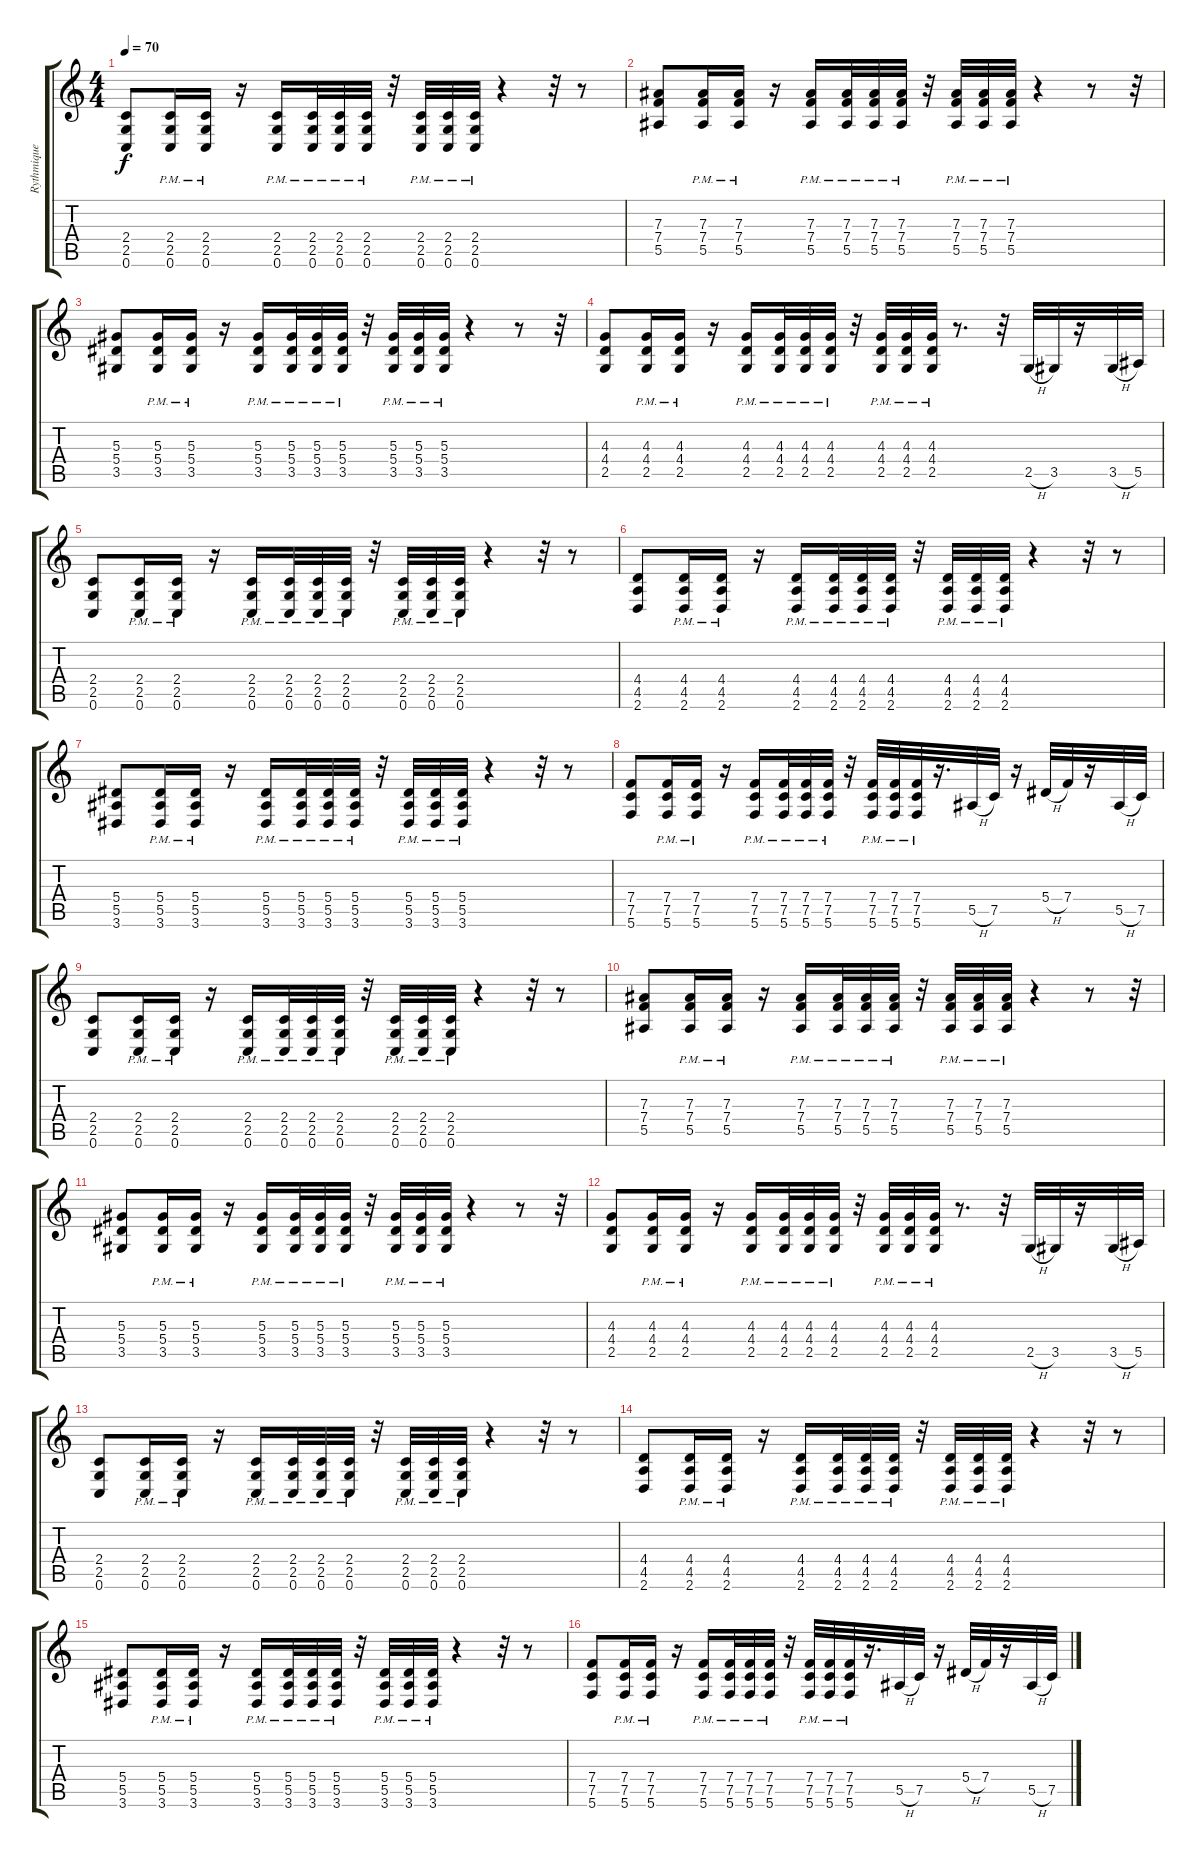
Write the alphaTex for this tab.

\track ("Rythmique" "Rythmique") {instrument distortionguitar}
\staff {score tabs}
\tuning (C4 Ab3 Eb3 Bb2 F2 C2) {hide}
\ts (4 4)
\tempo 70
\clef g2
\ks c
(2.4 2.5 0.6).8{dy f instrument distortionguitar} (2.4{pm} 2.5{pm} 0.6{pm}).16 (2.4{pm} 2.5{pm} 0.6{pm}).16 r.16 (2.4{pm} 2.5{pm} 0.6{pm}).16 (2.4{pm} 2.5{pm} 0.6{pm}).32 (2.4{pm} 2.5{pm} 0.6{pm}).32 (2.4{pm} 2.5{pm} 0.6{pm}).32 r.32 (2.4{pm} 2.5{pm} 0.6{pm}).32 (2.4{pm} 2.5{pm} 0.6{pm}).32 (2.4{pm} 2.5{pm} 0.6{pm}).32 r.4 r.32 r.8 |
(7.3 7.4 5.5).8 (7.3{pm} 7.4{pm} 5.5{pm}).16 (7.3{pm} 7.4{pm} 5.5{pm}).16 r.16 (7.3{pm} 7.4{pm} 5.5{pm}).16 (7.3{pm} 7.4{pm} 5.5{pm}).32 (7.3{pm} 7.4{pm} 5.5{pm}).32 (7.3{pm} 7.4{pm} 5.5{pm}).32 r.32 (7.3{pm} 7.4{pm} 5.5{pm}).32 (7.3{pm} 7.4{pm} 5.5{pm}).32 (7.3{pm} 7.4{pm} 5.5{pm}).32 r.4 r.8 r.32 |
(5.3 5.4 3.5).8 (5.3{pm} 5.4{pm} 3.5{pm}).16 (5.3{pm} 5.4{pm} 3.5{pm}).16 r.16 (5.3{pm} 5.4{pm} 3.5{pm}).16 (5.3{pm} 5.4{pm} 3.5{pm}).32 (5.3{pm} 5.4{pm} 3.5{pm}).32 (5.3{pm} 5.4{pm} 3.5{pm}).32 r.32 (5.3{pm} 5.4{pm} 3.5{pm}).32 (5.3{pm} 5.4{pm} 3.5{pm}).32 (5.3{pm} 5.4{pm} 3.5{pm}).32 r.4 r.8 r.32 |
(4.3 4.4 2.5).8 (4.3{pm} 4.4{pm} 2.5{pm}).16 (4.3{pm} 4.4{pm} 2.5{pm}).16 r.16 (4.3{pm} 4.4{pm} 2.5{pm}).16 (4.3{pm} 4.4{pm} 2.5{pm}).32 (4.3{pm} 4.4{pm} 2.5{pm}).32 (4.3{pm} 4.4{pm} 2.5{pm}).32 r.32 (4.3{pm} 4.4{pm} 2.5{pm}).32 (4.3{pm} 4.4{pm} 2.5{pm}).32 (4.3{pm} 4.4{pm} 2.5{pm}).32 r.8{d} r.32 2.5{h}.32 3.5.32 r.16 3.5{h}.32 5.5.32 |
(2.4 2.5 0.6).8 (2.4{pm} 2.5{pm} 0.6{pm}).16 (2.4{pm} 2.5{pm} 0.6{pm}).16 r.16 (2.4{pm} 2.5{pm} 0.6{pm}).16 (2.4{pm} 2.5{pm} 0.6{pm}).32 (2.4{pm} 2.5{pm} 0.6{pm}).32 (2.4{pm} 2.5{pm} 0.6{pm}).32 r.32 (2.4{pm} 2.5{pm} 0.6{pm}).32 (2.4{pm} 2.5{pm} 0.6{pm}).32 (2.4{pm} 2.5{pm} 0.6{pm}).32 r.4 r.32 r.8 |
(4.4 4.5 2.6).8 (4.4{pm} 4.5{pm} 2.6{pm}).16 (4.4{pm} 4.5{pm} 2.6{pm}).16 r.16 (4.4{pm} 4.5{pm} 2.6{pm}).16 (4.4{pm} 4.5{pm} 2.6{pm}).32 (4.4{pm} 4.5{pm} 2.6{pm}).32 (4.4{pm} 4.5{pm} 2.6{pm}).32 r.32 (4.4{pm} 4.5{pm} 2.6{pm}).32 (4.4{pm} 4.5{pm} 2.6{pm}).32 (4.4{pm} 4.5{pm} 2.6{pm}).32 r.4 r.32 r.8 |
(5.4 5.5 3.6).8 (5.4{pm} 5.5{pm} 3.6{pm}).16 (5.4{pm} 5.5{pm} 3.6{pm}).16 r.16 (5.4{pm} 5.5{pm} 3.6{pm}).16 (5.4{pm} 5.5{pm} 3.6{pm}).32 (5.4{pm} 5.5{pm} 3.6{pm}).32 (5.4{pm} 5.5{pm} 3.6{pm}).32 r.32 (5.4{pm} 5.5{pm} 3.6{pm}).32 (5.4{pm} 5.5{pm} 3.6{pm}).32 (5.4{pm} 5.5{pm} 3.6{pm}).32 r.4 r.32 r.8 |
(7.4 7.5 5.6).8 (7.4{pm} 7.5{pm} 5.6{pm}).16 (7.4{pm} 7.5{pm} 5.6{pm}).16 r.16 (7.4{pm} 7.5{pm} 5.6{pm}).16 (7.4{pm} 7.5{pm} 5.6{pm}).32 (7.4{pm} 7.5{pm} 5.6{pm}).32 (7.4{pm} 7.5{pm} 5.6{pm}).32 r.32 (7.4{pm} 7.5{pm} 5.6{pm}).32 (7.4{pm} 7.5{pm} 5.6{pm}).32 (7.4{pm} 7.5{pm} 5.6{pm}).32 r.16{d} 5.5{h}.32 7.5.32 r.16 5.4{h}.32 7.4.32 r.16 5.5{h}.32 7.5.32 |
(2.4 2.5 0.6).8 (2.4{pm} 2.5{pm} 0.6{pm}).16 (2.4{pm} 2.5{pm} 0.6{pm}).16 r.16 (2.4{pm} 2.5{pm} 0.6{pm}).16 (2.4{pm} 2.5{pm} 0.6{pm}).32 (2.4{pm} 2.5{pm} 0.6{pm}).32 (2.4{pm} 2.5{pm} 0.6{pm}).32 r.32 (2.4{pm} 2.5{pm} 0.6{pm}).32 (2.4{pm} 2.5{pm} 0.6{pm}).32 (2.4{pm} 2.5{pm} 0.6{pm}).32 r.4 r.32 r.8 |
(7.3 7.4 5.5).8 (7.3{pm} 7.4{pm} 5.5{pm}).16 (7.3{pm} 7.4{pm} 5.5{pm}).16 r.16 (7.3{pm} 7.4{pm} 5.5{pm}).16 (7.3{pm} 7.4{pm} 5.5{pm}).32 (7.3{pm} 7.4{pm} 5.5{pm}).32 (7.3{pm} 7.4{pm} 5.5{pm}).32 r.32 (7.3{pm} 7.4{pm} 5.5{pm}).32 (7.3{pm} 7.4{pm} 5.5{pm}).32 (7.3{pm} 7.4{pm} 5.5{pm}).32 r.4 r.8 r.32 |
(5.3 5.4 3.5).8 (5.3{pm} 5.4{pm} 3.5{pm}).16 (5.3{pm} 5.4{pm} 3.5{pm}).16 r.16 (5.3{pm} 5.4{pm} 3.5{pm}).16 (5.3{pm} 5.4{pm} 3.5{pm}).32 (5.3{pm} 5.4{pm} 3.5{pm}).32 (5.3{pm} 5.4{pm} 3.5{pm}).32 r.32 (5.3{pm} 5.4{pm} 3.5{pm}).32 (5.3{pm} 5.4{pm} 3.5{pm}).32 (5.3{pm} 5.4{pm} 3.5{pm}).32 r.4 r.8 r.32 |
(4.3 4.4 2.5).8 (4.3{pm} 4.4{pm} 2.5{pm}).16 (4.3{pm} 4.4{pm} 2.5{pm}).16 r.16 (4.3{pm} 4.4{pm} 2.5{pm}).16 (4.3{pm} 4.4{pm} 2.5{pm}).32 (4.3{pm} 4.4{pm} 2.5{pm}).32 (4.3{pm} 4.4{pm} 2.5{pm}).32 r.32 (4.3{pm} 4.4{pm} 2.5{pm}).32 (4.3{pm} 4.4{pm} 2.5{pm}).32 (4.3{pm} 4.4{pm} 2.5{pm}).32 r.8{d} r.32 2.5{h}.32 3.5.32 r.16 3.5{h}.32 5.5.32 |
(2.4 2.5 0.6).8 (2.4{pm} 2.5{pm} 0.6{pm}).16 (2.4{pm} 2.5{pm} 0.6{pm}).16 r.16 (2.4{pm} 2.5{pm} 0.6{pm}).16 (2.4{pm} 2.5{pm} 0.6{pm}).32 (2.4{pm} 2.5{pm} 0.6{pm}).32 (2.4{pm} 2.5{pm} 0.6{pm}).32 r.32 (2.4{pm} 2.5{pm} 0.6{pm}).32 (2.4{pm} 2.5{pm} 0.6{pm}).32 (2.4{pm} 2.5{pm} 0.6{pm}).32 r.4 r.32 r.8 |
(4.4 4.5 2.6).8 (4.4{pm} 4.5{pm} 2.6{pm}).16 (4.4{pm} 4.5{pm} 2.6{pm}).16 r.16 (4.4{pm} 4.5{pm} 2.6{pm}).16 (4.4{pm} 4.5{pm} 2.6{pm}).32 (4.4{pm} 4.5{pm} 2.6{pm}).32 (4.4{pm} 4.5{pm} 2.6{pm}).32 r.32 (4.4{pm} 4.5{pm} 2.6{pm}).32 (4.4{pm} 4.5{pm} 2.6{pm}).32 (4.4{pm} 4.5{pm} 2.6{pm}).32 r.4 r.32 r.8 |
(5.4 5.5 3.6).8 (5.4{pm} 5.5{pm} 3.6{pm}).16 (5.4{pm} 5.5{pm} 3.6{pm}).16 r.16 (5.4{pm} 5.5{pm} 3.6{pm}).16 (5.4{pm} 5.5{pm} 3.6{pm}).32 (5.4{pm} 5.5{pm} 3.6{pm}).32 (5.4{pm} 5.5{pm} 3.6{pm}).32 r.32 (5.4{pm} 5.5{pm} 3.6{pm}).32 (5.4{pm} 5.5{pm} 3.6{pm}).32 (5.4{pm} 5.5{pm} 3.6{pm}).32 r.4 r.32 r.8 |
(7.4 7.5 5.6).8 (7.4{pm} 7.5{pm} 5.6{pm}).16 (7.4{pm} 7.5{pm} 5.6{pm}).16 r.16 (7.4{pm} 7.5{pm} 5.6{pm}).16 (7.4{pm} 7.5{pm} 5.6{pm}).32 (7.4{pm} 7.5{pm} 5.6{pm}).32 (7.4{pm} 7.5{pm} 5.6{pm}).32 r.32 (7.4{pm} 7.5{pm} 5.6{pm}).32 (7.4{pm} 7.5{pm} 5.6{pm}).32 (7.4{pm} 7.5{pm} 5.6{pm}).32 r.16{d} 5.5{h}.32 7.5.32 r.16 5.4{h}.32 7.4.32 r.16 5.5{h}.32 7.5.32
